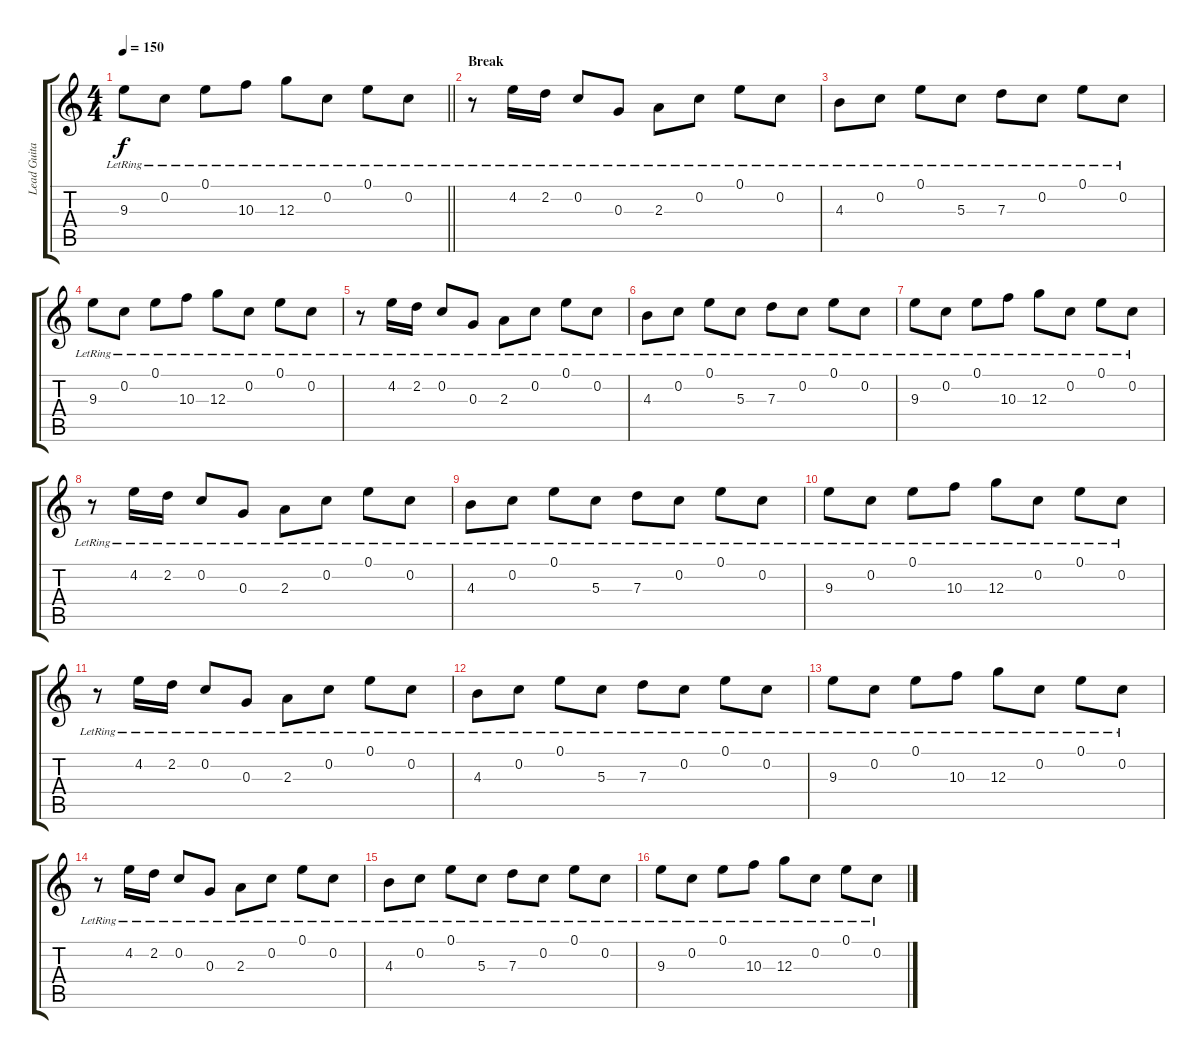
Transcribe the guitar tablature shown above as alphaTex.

\track ("Lead Guitar" "Lead Guita") {instrument electricguitarjazz}
\staff {score tabs}
\tuning (E4 C4 G3 C3 A2 F2) {hide}
\ts (4 4)
\tempo 150
\clef g2
\barLineRight lightlight
\ks c
9.3{lr}.8{dy f} 0.2{lr}.8 0.1{lr}.8 10.3{lr}.8 12.3{lr}.8 0.2{lr}.8 0.1{lr}.8 0.2{lr}.8 |
\section ("" "Break")
r.8 4.2{lr}.16 2.2{lr}.16 0.2{lr}.8 0.3{lr}.8 2.3{lr}.8 0.2{lr}.8 0.1{lr}.8 0.2{lr}.8 |
4.3{lr}.8 0.2{lr}.8 0.1{lr}.8 5.3{lr}.8 7.3{lr}.8 0.2{lr}.8 0.1{lr}.8 0.2{lr}.8 |
9.3{lr}.8 0.2{lr}.8 0.1{lr}.8 10.3{lr}.8 12.3{lr}.8 0.2{lr}.8 0.1{lr}.8 0.2{lr}.8 |
r.8 4.2{lr}.16 2.2{lr}.16 0.2{lr}.8 0.3{lr}.8 2.3{lr}.8 0.2{lr}.8 0.1{lr}.8 0.2{lr}.8 |
4.3{lr}.8 0.2{lr}.8 0.1{lr}.8 5.3{lr}.8 7.3{lr}.8 0.2{lr}.8 0.1{lr}.8 0.2{lr}.8 |
9.3{lr}.8 0.2{lr}.8 0.1{lr}.8 10.3{lr}.8 12.3{lr}.8 0.2{lr}.8 0.1{lr}.8 0.2{lr}.8 |
r.8 4.2{lr}.16 2.2{lr}.16 0.2{lr}.8 0.3{lr}.8 2.3{lr}.8 0.2{lr}.8 0.1{lr}.8 0.2{lr}.8 |
4.3{lr}.8 0.2{lr}.8 0.1{lr}.8 5.3{lr}.8 7.3{lr}.8 0.2{lr}.8 0.1{lr}.8 0.2{lr}.8 |
9.3{lr}.8 0.2{lr}.8 0.1{lr}.8 10.3{lr}.8 12.3{lr}.8 0.2{lr}.8 0.1{lr}.8 0.2{lr}.8 |
r.8 4.2{lr}.16 2.2{lr}.16 0.2{lr}.8 0.3{lr}.8 2.3{lr}.8 0.2{lr}.8 0.1{lr}.8 0.2{lr}.8 |
4.3{lr}.8 0.2{lr}.8 0.1{lr}.8 5.3{lr}.8 7.3{lr}.8 0.2{lr}.8 0.1{lr}.8 0.2{lr}.8 |
9.3{lr}.8 0.2{lr}.8 0.1{lr}.8 10.3{lr}.8 12.3{lr}.8 0.2{lr}.8 0.1{lr}.8 0.2{lr}.8 |
r.8 4.2{lr}.16 2.2{lr}.16 0.2{lr}.8 0.3{lr}.8 2.3{lr}.8 0.2{lr}.8 0.1{lr}.8 0.2{lr}.8 |
4.3{lr}.8 0.2{lr}.8 0.1{lr}.8 5.3{lr}.8 7.3{lr}.8 0.2{lr}.8 0.1{lr}.8 0.2{lr}.8 |
9.3{lr}.8 0.2{lr}.8 0.1{lr}.8 10.3{lr}.8 12.3{lr}.8 0.2{lr}.8 0.1{lr}.8 0.2{lr}.8
